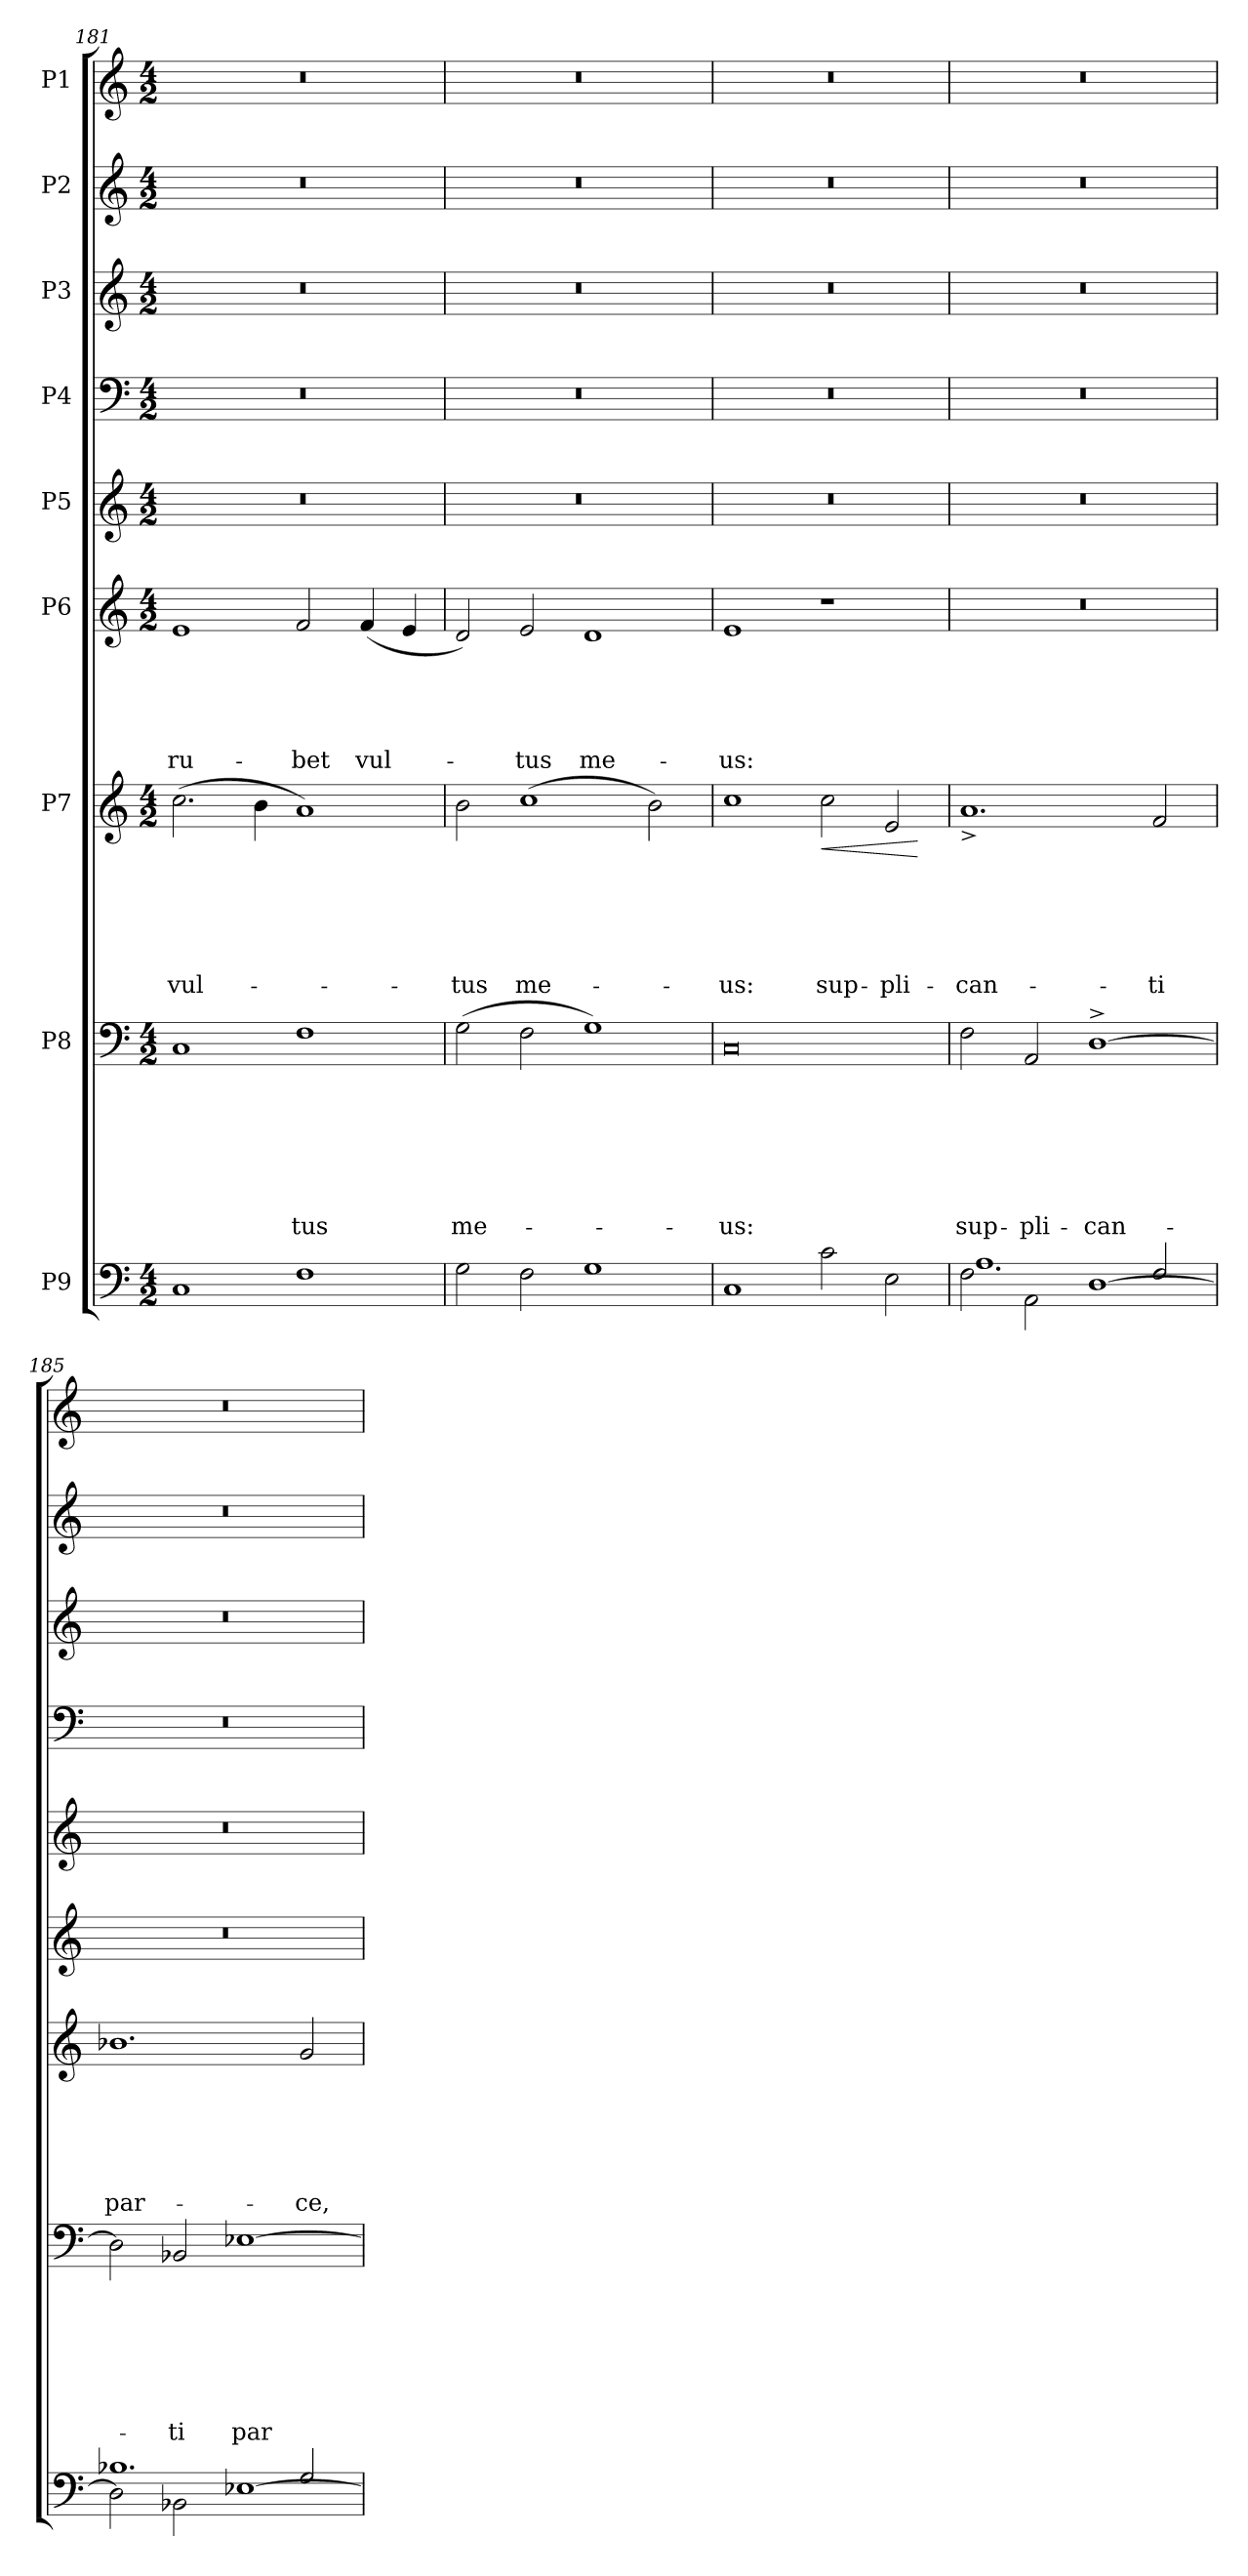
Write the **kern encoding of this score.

**kern	**kern	**text	**text	**text	**text	**text	**text	**text	**kern	**text	**text	**text	**text	**text	**text	**dynam	**kern	**text	**text	**text	**text	**text	**kern	**kern	**kern	**kern	**kern
*part9	*part8	*part8	*part8	*part8	*part8	*part8	*part8	*part8	*part7	*part7	*part7	*part7	*part7	*part7	*part7	*part7	*part6	*part6	*part6	*part6	*part6	*part6	*part5	*part4	*part3	*part2	*part1
*staff9	*staff8	*staff8	*staff8	*staff8	*staff8	*staff8	*staff8	*staff8	*staff7	*staff7	*staff7	*staff7	*staff7	*staff7	*staff7	*staff7	*staff6	*staff6	*staff6	*staff6	*staff6	*staff6	*staff5	*staff4	*staff3	*staff2	*staff1
*I"P9	*I"P8	*	*	*	*	*	*	*	*I"P7	*	*	*	*	*	*	*	*I"P6	*	*	*	*	*	*I"P5	*I"P4	*I"P3	*I"P2	*I"P1
!!LO:PB:g=z
*clefF4	*clefF4	*	*	*	*	*	*	*	*clefG2	*	*	*	*	*	*	*	*clefG2	*	*	*	*	*	*clefG2	*clefF4	*clefG2	*clefG2	*clefG2
*	*	*	*	*	*	*	*	*	*ITrd7c12	*	*	*	*	*	*	*	*	*	*	*	*	*	*	*	*ITrd7c12	*	*
*k[]	*k[]	*	*	*	*	*	*	*	*k[]	*	*	*	*	*	*	*	*k[]	*	*	*	*	*	*k[]	*k[]	*k[]	*k[]	*k[]
*C:	*C:	*	*	*	*	*	*	*	*C:	*	*	*	*	*	*	*	*C:	*	*	*	*	*	*C:	*C:	*C:	*C:	*C:
*M4/2	*M4/2	*	*	*	*	*	*	*	*M4/2	*	*	*	*	*	*	*	*M4/2	*	*	*	*	*	*M4/2	*M4/2	*M4/2	*M4/2	*M4/2
=181	=181	=181	=181	=181	=181	=181	=181	=181	=181	=181	=181	=181	=181	=181	=181	=181	=181	=181	=181	=181	=181	=181	=181	=181	=181	=181	=181
*^	*	*	*	*	*	*	*	*	*	*	*	*	*	*	*	*	*	*	*	*	*	*	*	*	*	*	*
!	!	!	!	!	!	!	!	!	!	!	!	!	!	!	!	!LO:LY:b	!	!	!	!	!	!	!LO:LY:b	!LO:N:vis=1	!LO:N:vis=1	!LO:N:vis=1	!LO:N:vis=1	!LO:N:vis=1
1C	0ryy	1C	.	.	.	.	.	.	.	(>2.c\	.	.	.	.	.	vul-	.	1e	.	.	.	.	ru-	0r	0r	0r	0r	0r
.	.	.	.	.	.	.	.	.	.	4B\	.	.	.	.	.	.	.	.	.	.	.	.	.	.	.	.	.	.
!	!	!	!	!	!	!	!	!	!LO:LY:b	!	!	!	!	!	!	!	!	!	!	!	!	!	!LO:LY:b	!	!	!	!	!
1F	.	1F	.	.	.	.	.	.	-tus	1A)	.	.	.	.	.	.	.	2f/	.	.	.	.	-bet	.	.	.	.	.
!	!	!	!	!	!	!	!	!	!	!	!	!	!	!	!	!	!	!	!	!	!	!	!LO:LY:b	!	!	!	!	!
.	.	.	.	.	.	.	.	.	.	.	.	.	.	.	.	.	.	(<4f/	.	.	.	.	vul-	.	.	.	.	.
.	.	.	.	.	.	.	.	.	.	.	.	.	.	.	.	.	.	4e/	.	.	.	.	.	.	.	.	.	.
=182	=182	=182	=182	=182	=182	=182	=182	=182	=182	=182	=182	=182	=182	=182	=182	=182	=182	=182	=182	=182	=182	=182	=182	=182	=182	=182	=182	=182
!	!	!	!	!	!	!	!	!	!LO:LY:b	!	!	!	!	!	!	!LO:LY:b	!	!	!	!	!	!	!	!LO:N:vis=1	!LO:N:vis=1	!LO:N:vis=1	!LO:N:vis=1	!LO:N:vis=1
2G\	0ryy	(>2G\	.	.	.	.	.	.	me-	2B\	.	.	.	.	.	-tus	.	2d/)	.	.	.	.	.	0r	0r	0r	0r	0r
!	!	!	!	!	!	!	!	!	!	!	!	!	!	!	!	!LO:LY:b	!	!	!	!	!	!	!LO:LY:b	!	!	!	!	!
2F\	.	2F\	.	.	.	.	.	.	.	(>1c	.	.	.	.	.	me-	.	2e/	.	.	.	.	-tus	.	.	.	.	.
!	!	!	!	!	!	!	!	!	!	!	!	!	!	!	!	!	!	!	!	!	!	!	!LO:LY:b	!	!	!	!	!
1G	.	1G)	.	.	.	.	.	.	.	.	.	.	.	.	.	.	.	1d	.	.	.	.	me-	.	.	.	.	.
.	.	.	.	.	.	.	.	.	.	2B\)	.	.	.	.	.	.	.	.	.	.	.	.	.	.	.	.	.	.
=183	=183	=183	=183	=183	=183	=183	=183	=183	=183	=183	=183	=183	=183	=183	=183	=183	=183	=183	=183	=183	=183	=183	=183	=183	=183	=183	=183	=183
!	!	!	!	!	!	!	!	!	!LO:LY:b	!	!	!	!	!	!	!LO:LY:b	!	!	!	!	!	!	!LO:LY:b	!LO:N:vis=1	!LO:N:vis=1	!LO:N:vis=1	!LO:N:vis=1	!LO:N:vis=1
1C	0ryy	0C	.	.	.	.	.	.	-us:	1c	.	.	.	.	.	-us:	.	1e	.	.	.	.	-us:	0r	0r	0r	0r	0r
!	!	!	!	!	!	!	!	!	!	!	!	!	!	!	!	!LO:LY:b	!LO:HP:b	!	!	!	!	!	!	!	!	!	!	!
2c\	.	.	.	.	.	.	.	.	.	2c\	.	.	.	.	.	sup-	<	1r	.	.	.	.	.	.	.	.	.	.
!	!	!	!	!	!	!	!	!	!	!	!	!	!	!	!	!LO:LY:b	!	!	!	!	!	!	!	!	!	!	!	!
2E\	.	.	.	.	.	.	.	.	.	2E/	.	.	.	.	.	-pli-	.	.	.	.	.	.	.	.	.	.	.	.
*v	*v	*	*	*	*	*	*	*	*	*	*	*	*	*	*	*	*	*	*	*	*	*	*	*	*	*	*	*
.	.	.	.	.	.	.	.	.	.	.	.	.	.	.	.	[	.	.	.	.	.	.	.	.	.	.	.
=184	=184	=184	=184	=184	=184	=184	=184	=184	=184	=184	=184	=184	=184	=184	=184	=184	=184	=184	=184	=184	=184	=184	=184	=184	=184	=184	=184
*^	*	*	*	*	*	*	*	*	*	*	*	*	*	*	*	*	*	*	*	*	*	*	*	*	*	*	*
!	!	!	!	!	!	!	!	!	!LO:LY:b	!	!	!	!	!	!	!LO:LY:b	!	!LO:N:vis=1	!	!	!	!	!	!LO:N:vis=1	!LO:N:vis=1	!LO:N:vis=1	!LO:N:vis=1	!LO:N:vis=1
2F\	1.A	2F\	.	.	.	.	.	.	sup-	1.A^<	.	.	.	.	.	-can-	.	0r	.	.	.	.	.	0r	0r	0r	0r	0r
!	!	!	!	!	!	!	!	!	!LO:LY:b	!	!	!	!	!	!	!	!	!	!	!	!	!	!	!	!	!	!	!
2AA\	.	2AA/	.	.	.	.	.	.	-pli-	.	.	.	.	.	.	.	.	.	.	.	.	.	.	.	.	.	.	.
!	!	!	!	!	!	!	!	!	!LO:LY:b	!	!	!	!	!	!	!	!	!	!	!	!	!	!	!	!	!	!	!
[<1D	.	[>1D^>	.	.	.	.	.	.	-can-	.	.	.	.	.	.	.	.	.	.	.	.	.	.	.	.	.	.	.
!	!	!	!	!	!	!	!	!	!	!	!	!	!	!	!	!LO:LY:b	!	!	!	!	!	!	!	!	!	!	!	!
.	2F/	.	.	.	.	.	.	.	.	2F/	.	.	.	.	.	-ti	.	.	.	.	.	.	.	.	.	.	.	.
=185	=185	=185	=185	=185	=185	=185	=185	=185	=185	=185	=185	=185	=185	=185	=185	=185	=185	=185	=185	=185	=185	=185	=185	=185	=185	=185	=185	=185
!	!	!	!	!	!	!	!	!	!	!	!	!	!	!	!	!LO:LY:b	!	!LO:N:vis=1	!	!	!	!	!	!LO:N:vis=1	!LO:N:vis=1	!LO:N:vis=1	!LO:N:vis=1	!LO:N:vis=1
2D\]	1.B-X	2D\]	.	.	.	.	.	.	.	1.B-X	.	.	.	.	.	par-	.	0r	.	.	.	.	.	0r	0r	0r	0r	0r
!	!	!	!	!	!	!	!	!	!LO:LY:b	!	!	!	!	!	!	!	!	!	!	!	!	!	!	!	!	!	!	!
2BB-X\	.	2BB-X/	.	.	.	.	.	.	-ti	.	.	.	.	.	.	.	.	.	.	.	.	.	.	.	.	.	.	.
!	!	!	!	!	!	!	!	!	!LO:LY:b	!	!	!	!	!	!	!	!	!	!	!	!	!	!	!	!	!	!	!
[<1E-X	.	[>1E-X	.	.	.	.	.	.	par-	.	.	.	.	.	.	.	.	.	.	.	.	.	.	.	.	.	.	.
!	!	!	!	!	!	!	!	!	!	!	!	!	!	!	!	!LO:LY:b	!	!	!	!	!	!	!	!	!	!	!	!
.	2G/	.	.	.	.	.	.	.	.	2G/	.	.	.	.	.	-ce,	.	.	.	.	.	.	.	.	.	.	.	.
*v	*v	*	*	*	*	*	*	*	*	*	*	*	*	*	*	*	*	*	*	*	*	*	*	*	*	*	*	*
=	=	=	=	=	=	=	=	=	=	=	=	=	=	=	=	=	=	=	=	=	=	=	=	=	=	=	=
*-	*-	*-	*-	*-	*-	*-	*-	*-	*-	*-	*-	*-	*-	*-	*-	*-	*-	*-	*-	*-	*-	*-	*-	*-	*-	*-	*-
